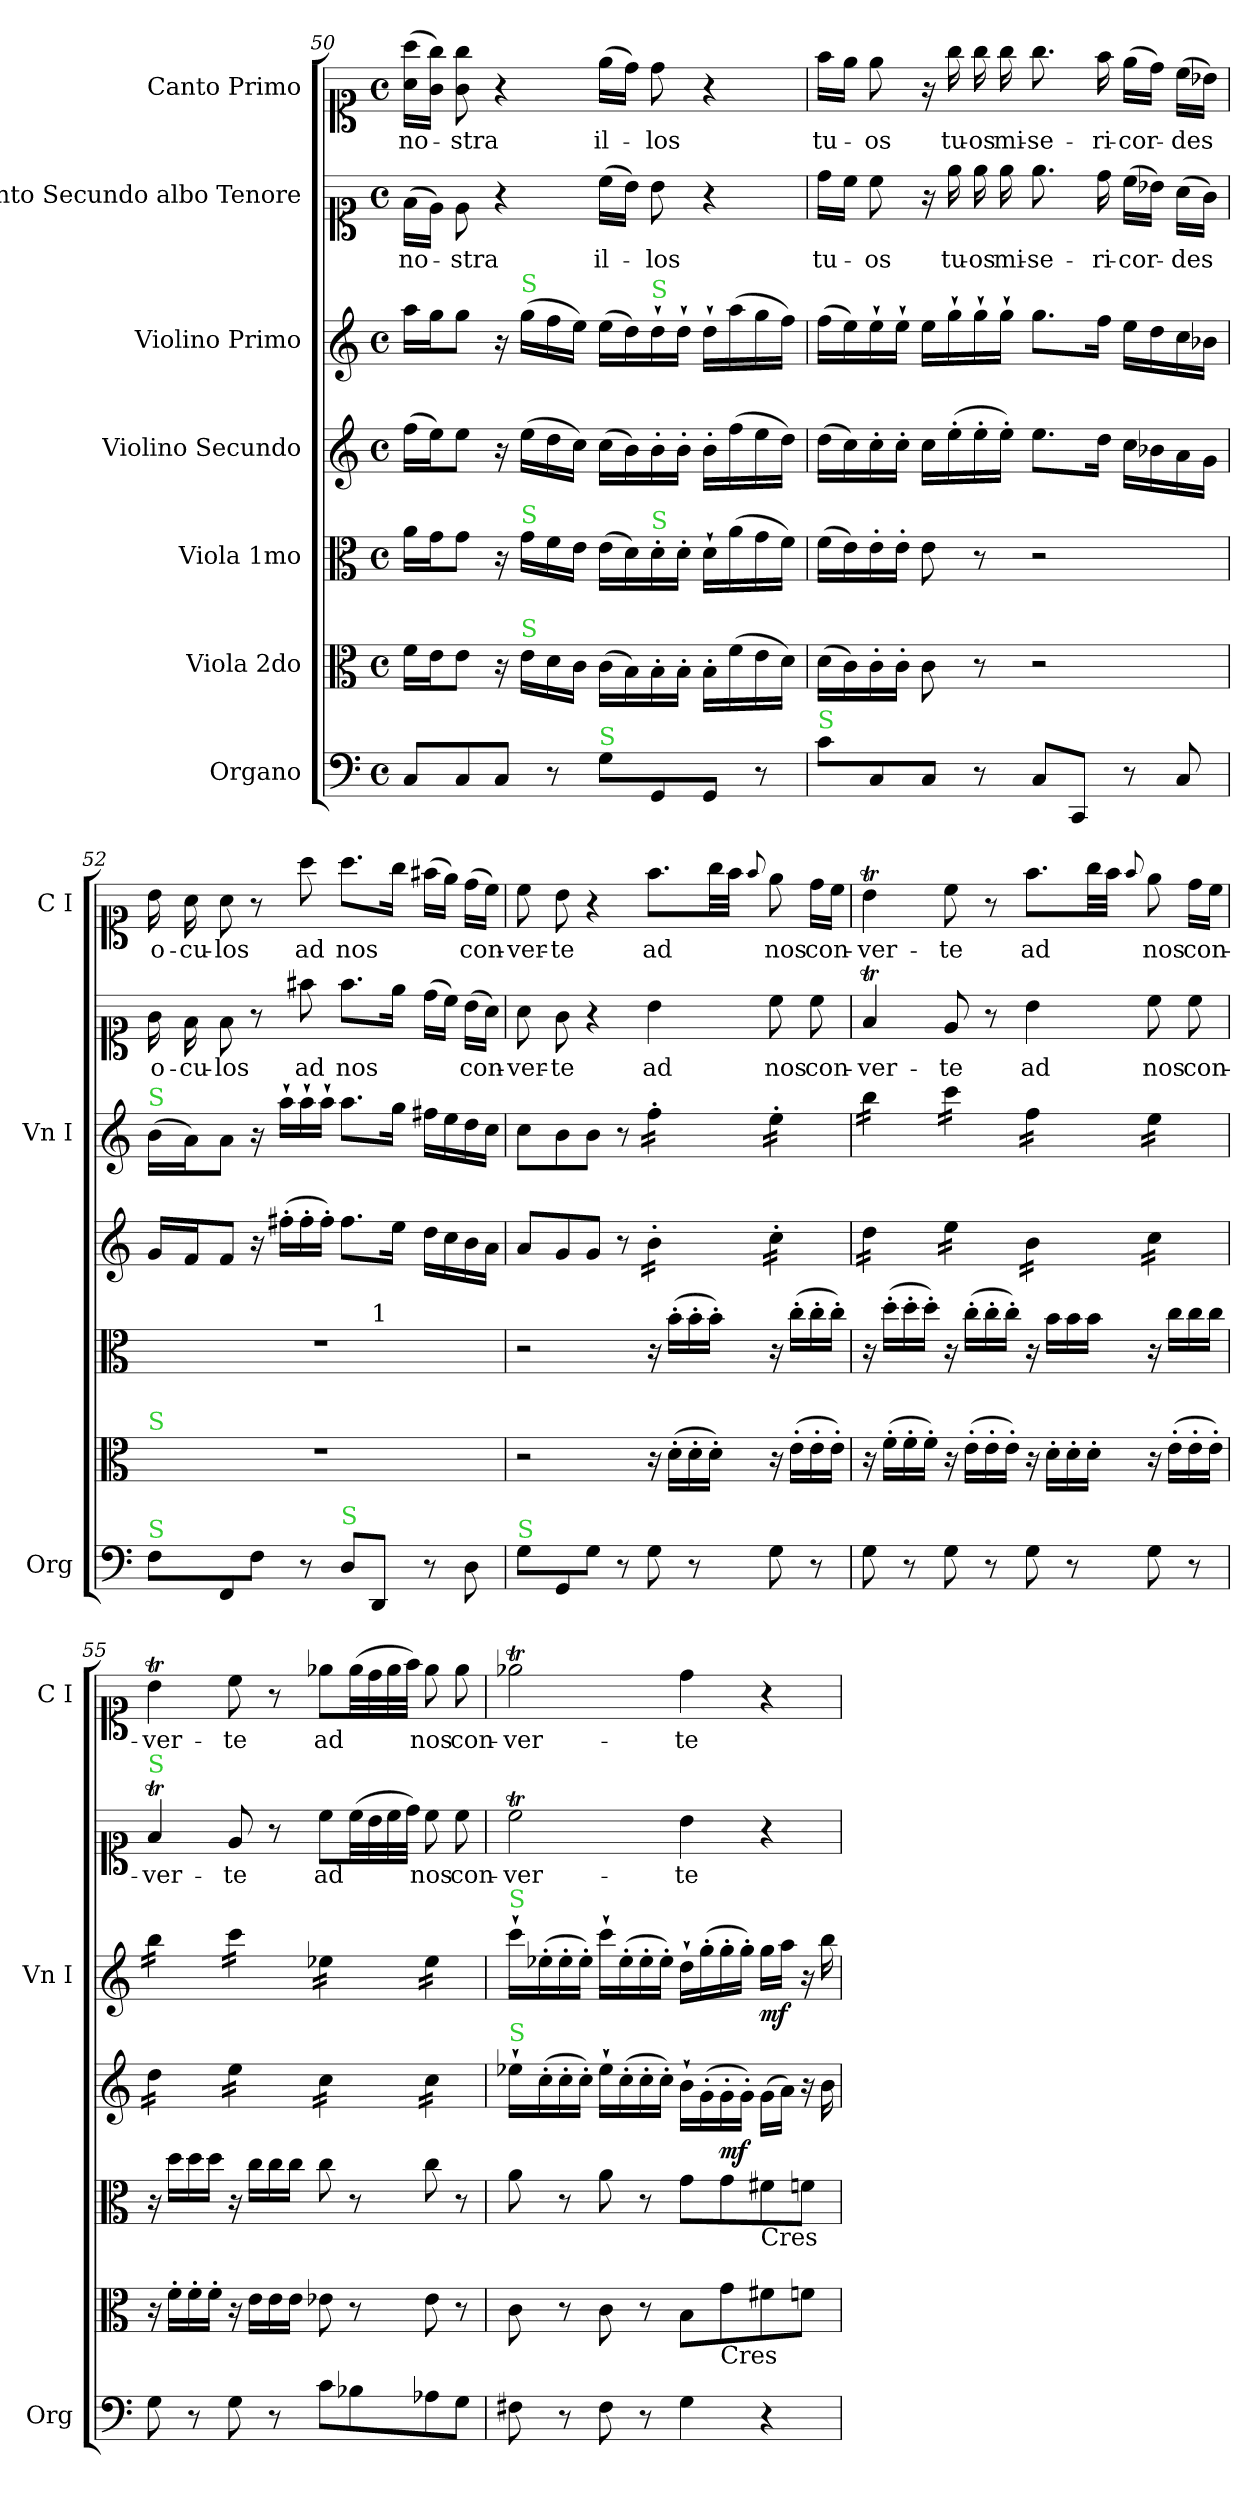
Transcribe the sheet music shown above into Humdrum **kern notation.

**kern	**kern	**kern	**kern	**dynam	**kern	**dynam	**kern	**text	**kern	**text
*part7	*part6	*part5	*part4	*part4	*part3	*part3	*part2	*part2	*part1	*part1
*staff7	*staff6	*staff5	*staff4	*staff4	*staff3	*staff3	*staff2	*staff2	*staff1	*staff1
*I"Organo	*I"Viola 2do	*I"Viola 1mo	*I"Violino Secundo	*	*I"Violino Primo	*	*I"Canto Secundo albo Tenore	*	*I"Canto Primo	*
*I'Org	*	*	*	*	*I'Vn I	*	*	*	*I'C I	*
*clefF4	*clefC3	*clefC3	*clefG2	*	*clefG2	*	*clefC1	*	*clefC1	*
*k[]	*k[]	*k[]	*k[]	*	*k[]	*	*k[]	*	*k[]	*
*C:	*C:	*C:	*C:	*	*C:	*	*C:	*	*C:	*
*M4/4	*M4/4	*M4/4	*M4/4	*	*M4/4	*	*M4/4	*	*M4/4	*
*met(c)	*met(c)	*met(c)	*met(c)	*	*met(c)	*	*met(c)	*	*met(c)	*
=50	=50	=50	=50	=50	=50	=50	=50	=50	=50	=50
8C/L	16f\LL	16a\LL	(16ff\LL	.	16aa\LL	.	(16f\LL	no-	(16a\ 16aa\LL	no-
.	16e\J	16g\J	16ee\J)	.	16gg\J	.	16e\JJ)	.	16g\ 16gg\JJ)	.
8C/	8e\J	8g\J	8ee\J	.	8gg\J	.	8e\	-stra	8g\ 8gg\	-stra
8C/J	16r	16r	16r	.	16r	.	4r	.	4r	.
!	!	!	!	!	!LO:TX:a:color=limegreen:t=S	!	!	!	!	!
!	!	!LO:TX:a:color=limegreen:t=S	!	!	!	!	!	!	!	!
!	!LO:TX:a:color=limegreen:t=S	!	!	!	!	!	!	!	!	!
.	16e\LL	16g\LL	(16ee\LL	.	(16gg\LL	.	.	.	.	.
8r	16d\	16f\	16dd\	.	16ff\	.	.	.	.	.
.	16c\JJ	16e\JJ	16cc\JJ)	.	16ee\JJ)	.	.	.	.	.
!LO:TX:a:color=limegreen:t=S	!	!	!	!	!	!	!	!	!	!
8G\L	(16c\LL	(16e\LL	(16cc\LL	.	(16ee\LL	.	(16cc\LL	il-	(16ee\LL	il-
.	16B\)	16d\)	16b\)	.	16dd\)	.	16b\JJ)	.	16dd\JJ)	.
!	!	!	!	!	!LO:TX:a:color=limegreen:t=S	!	!	!	!	!
!	!	!LO:TX:a:color=limegreen:t=S	!	!	!	!	!	!	!	!
8GG/	16B'\	16d'\	16b'\	.	16dd`\	.	8b\	-los	8dd\	-los
.	16B'\JJ	16d'\JJ	16b'\JJ	.	16dd`\JJ	.	.	.	.	.
8GG/J	16B'\LL	16d`\LL	16b'\LL	.	16dd`\LL	.	4r	.	4r	.
.	(16f\	(16a\	(16ff\	.	(16aa\	.	.	.	.	.
8r	16e\	16g\	16ee\	.	16gg\	.	.	.	.	.
.	16d\JJ)	16f\JJ)	16dd\JJ)	.	16ff\JJ)	.	.	.	.	.
=51	=51	=51	=51	=51	=51	=51	=51	=51	=51	=51
!LO:TX:a:color=limegreen:t=S	!	!	!	!	!	!	!	!	!	!
8c\L	(16d\LL	(16f\LL	(16dd\LL	.	(16ff\LL	.	16dd\LL	tu-	16ff\LL	tu-
.	16c\)	16e\)	16cc\)	.	16ee\)	.	16cc\JJ	.	16ee\JJ	.
8C/	16c'\	16e'\	16cc'\	.	16ee`\	.	8cc\	-os	8ee\	-os
.	16c'\JJ	16e'\JJ	16cc'\JJ	.	16ee`\JJ	.	.	.	.	.
8C/J	8c\	8e\	16cc\LL	.	16ee\LL	.	16r	.	16r	.
.	.	.	(16ee'\	.	16gg`\	.	16ee\	tu-	16gg\	tu-
8r	8r	8r	16ee'\	.	16gg`\	.	16ee\	-os	16gg\	-os
.	.	.	16ee'\JJ)	.	16gg`\JJ	.	16ee\	mi-	16gg\	mi-
8C/L	2r	2r	8.ee\L	.	8.gg\L	.	8.ee\	-se-	8.gg\	-se-
8CC/J	.	.	.	.	.	.	.	.	.	.
.	.	.	16dd\Jk	.	16ff\Jk	.	16dd\	-ri-	16ff\	-ri-
8r	.	.	16cc\LL	.	16ee\LL	.	(16cc\LL	-cor-	(16ee\LL	-cor-
.	.	.	16b-X\	.	16dd\	.	16b-X\JJ)	.	16dd\JJ)	.
8C/	.	.	16a\	.	16cc\	.	(16a\LL	-des	(16cc\LL	-des
.	.	.	16g\JJ	.	16b-X\JJ	.	16g\JJ)	.	16b-X\JJ)	.
=52	=52	=52	=52	=52	=52	=52	=52	=52	=52	=52
!	!	!	!	!	!LO:TX:a:color=limegreen:t=S	!	!	!	!	!
!	!	!LO:TX:a:color=limegreen:t=S	!	!	!	!	!	!	!	!
!	!LO:TX:a:color=limegreen:t=S	!	!	!	!	!	!	!	!	!
!LO:TX:a:color=limegreen:t=S	!	!	!	!	!	!	!	!	!	!
*	*	*^	*	*	*	*	*	*	*	*
8F\L	1r	1r	2ryy	16g/LL	.	(16b\LL	.	16g\	o-	16b\	o-
.	.	.	.	16f/J	.	16a\J)	.	16f\	-cu-	16a\	-cu-
8FF/	.	.	.	8f/J	.	8a\J	.	8f\	-los	8a\	-los
8F\J	.	.	.	16r	.	16r	.	8r	.	8r	.
.	.	.	.	(16ff#X'\LL	.	16aa`\LL	.	.	.	.	.
8r	.	.	.	16ff#'\	.	16aa`\	.	8ff#X\	ad	8aa\	ad
.	.	.	.	16ff#'\JJ)	.	16aa`\JJ	.	.	.	.	.
!LO:TX:a:color=limegreen:t=S	!	!	!	!	!	!	!	!	!	!	!
8D\L	.	.	8ryy	8.ff#\L	.	8.aa\L	.	8.ff#\L	nos	8.aa\L	nos
!	!	!	!LO:TX:a:t=1	!	!	!	!	!	!	!	!
8DD/J	.	.	4.ryy	.	.	.	.	.	.	.	.
.	.	.	.	16ee\Jk	.	16gg\Jk	.	16ee\Jk	.	16gg\Jk	.
8r	.	.	.	16dd\LL	.	16ff#X\LL	.	(16dd\LL	.	(16ff#X\LL	.
.	.	.	.	16cc\	.	16ee\	.	16cc\JJ)	.	16ee\JJ)	.
8D\	.	.	.	16b\	.	16dd\	.	(16b\LL	con-	(16dd\LL	con-
.	.	.	.	16a\JJ	.	16cc\JJ	.	16a\JJ)	.	16cc\JJ)	.
=53	=53	=53	=53	=53	=53	=53	=53	=53	=53	=53	=53
!LO:TX:a:color=limegreen:t=S	!	!	!	!	!	!	!	!	!	!	!
*	*	*v	*v	*	*	*	*	*	*	*	*
8G\L	2r	2r	8a/L	.	8cc\L	.	8a\	-ver-	8cc\	-ver-
8GG/	.	.	8g/	.	8b\	.	8g\	-te	8b\	-te
8G\J	.	.	8g/J	.	8b\J	.	4r	.	4r	.
8r	.	.	8r	.	8r	.	.	.	.	.
!	!	!	!LO:TX:a:color=limegreen:t=S	!	!	!	!	!	!	!
*	*	*	*tremolo	*	*	*	*	*	*	*
*	*	*	*	*	*tremolo	*	*	*	*	*
8G\	16r	16r	16b'\LL	.	16ff'\LL	.	4b\	ad	8.ff\L	ad
.	(16d'\LL	(16b'\LL	16b'\	.	16ff'\	.	.	.	.	.
8r	16d'\	16b'\	16b'\	.	16ff'\	.	.	.	.	.
.	16d'\JJ)	16b'\JJ)	16b'\JJ	.	16ff'\JJ	.	.	.	32gg\LL	.
.	.	.	.	.	.	.	.	.	32ff\JJJ	.
.	.	.	.	.	.	.	.	.	8qqff/	.
8G\	16r	16r	16cc'\LL	.	16ee'\LL	.	8cc\	nos	8ee\	nos
.	(16e'\LL	(16cc'\LL	16cc'\	.	16ee'\	.	.	.	.	.
8r	16e'\	16cc'\	16cc'\	.	16ee'\	.	8cc\	con-	16dd\LL	con-
.	16e'\JJ)	16cc'\JJ)	16cc'\JJ	.	16ee'\JJ	.	.	.	16cc\JJ	.
=54	=54	=54	=54	=54	=54	=54	=54	=54	=54	=54
8G\	16r	16r	16dd\LL	.	16bb\LL	.	4fT/	-ver-	4bt\	-ver-
.	(16f'\LL	(16dd'\LL	16dd\	.	16bb\	.	.	.	.	.
8r	16f'\	16dd'\	16dd\	.	16bb\	.	.	.	.	.
.	16f'\JJ)	16dd'\JJ)	16dd\JJ	.	16bb\JJ	.	.	.	.	.
8G\	16r	16r	16ee\LL	.	16ccc\LL	.	8e/	-te	8cc\	-te
.	(16e'\LL	(16cc'\LL	16ee\	.	16ccc\	.	.	.	.	.
8r	16e'\	16cc'\	16ee\	.	16ccc\	.	8r	.	8r	.
.	16e'\JJ)	16cc'\JJ)	16ee\JJ	.	16ccc\JJ	.	.	.	.	.
8G\	16r	16r	16b\LL	.	16ff\LL	.	4b\	ad	8.ff\L	ad
.	16d'\LL	16b\LL	16b\	.	16ff\	.	.	.	.	.
8r	16d'\	16b\	16b\	.	16ff\	.	.	.	.	.
.	16d'\JJ	16b\JJ	16b\JJ	.	16ff\JJ	.	.	.	32gg\LL	.
.	.	.	.	.	.	.	.	.	32ff\JJJ	.
.	.	.	.	.	.	.	.	.	8qqff/	.
8G\	16r	16r	16cc\LL	.	16ee\LL	.	8cc\	nos	8ee\	nos
.	(16e'\LL	16cc\LL	16cc\	.	16ee\	.	.	.	.	.
8r	16e'\	16cc\	16cc\	.	16ee\	.	8cc\	con-	16dd\LL	con-
.	16e'\JJ)	16cc\JJ	16cc\JJ	.	16ee\JJ	.	.	.	16cc\JJ	.
=55	=55	=55	=55	=55	=55	=55	=55	=55	=55	=55
!	!	!	!	!	!	!	!LO:TX:a:color=limegreen:t=S	!	!	!
8G\	16r	16r	16dd\LL	.	16bb\LL	.	4fT/	-ver-	4bt\	-ver-
.	16f'\LL	16dd\LL	16dd\	.	16bb\	.	.	.	.	.
8r	16f'\	16dd\	16dd\	.	16bb\	.	.	.	.	.
.	16f'\JJ	16dd\JJ	16dd\JJ	.	16bb\JJ	.	.	.	.	.
8G\	16r	16r	16ee\LL	.	16ccc\LL	.	8e/	-te	8cc\	-te
.	16e\LL	16cc\LL	16ee\	.	16ccc\	.	.	.	.	.
8r	16e\	16cc\	16ee\	.	16ccc\	.	8r	.	8r	.
.	16e\JJ	16cc\JJ	16ee\JJ	.	16ccc\JJ	.	.	.	.	.
8c\L	8e-X\	8cc\	16cc\LL	.	16ee-X\LL	.	8cc\L	ad	8ee-X\L	ad
.	.	.	16cc\	.	16ee-X\	.	.	.	.	.
8B-X\	8r	8r	16cc\	.	16ee-X\	.	(32cc\LL	.	(32ee-\LL	.
.	.	.	.	.	.	.	32b\	.	32dd\	.
.	.	.	16cc\JJ	.	16ee-X\JJ	.	32cc\	.	32ee-\	.
.	.	.	.	.	.	.	32dd\JJJ)	.	32ff\JJJ)	.
8A-X\	8e-\	8cc\	16cc\LL	.	16ee-\LL	.	8cc\	nos	8ee-\	nos
.	.	.	16cc\	.	16ee-\	.	.	.	.	.
8G\J	8r	8r	16cc\	.	16ee-\	.	8cc\	con-	8ee-\	con-
.	.	.	16cc\JJ	.	16ee-\JJ	.	.	.	.	.
*	*	*	*	*	*Xtremolo	*	*	*	*	*
*	*	*	*Xtremolo	*	*	*	*	*	*	*
=56	=56	=56	=56	=56	=56	=56	=56	=56	=56	=56
!	!	!	!	!	!LO:TX:a:color=limegreen:t=S	!	!	!	!	!
!	!	!	!LO:TX:a:color=limegreen:t=S	!	!	!	!	!	!	!
8F#X\	8c\	8a\	16ee-X`\LL	.	16ccc`\LL	.	2ccT\	-ver-	2ee-XT\	-ver-
.	.	.	(16cc'\	.	(16ee-X'\	.	.	.	.	.
8r	8r	8r	16cc'\	.	16ee-'\	.	.	.	.	.
.	.	.	16cc'\JJ)	.	16ee-'\JJ)	.	.	.	.	.
8F#\	8c\	8a\	16ee-`\LL	.	16ccc`\LL	.	.	.	.	.
.	.	.	(16cc'\	.	(16ee-'\	.	.	.	.	.
8r	8r	8r	16cc'\	.	16ee-'\	.	.	.	.	.
.	.	.	16cc'\JJ)	.	16ee-'\JJ)	.	.	.	.	.
4G\	8B\L	8g\L	16b`\LL	.	16dd`\LL	.	4b\	-te	4dd\	-te
.	.	.	(16g'\	.	(16gg'\	.	.	.	.	.
!	!LO:TX:b:t=Cres	!	!	!	!	!	!	!	!	!
!	!	!	!	!LO:DY:b	!	!	!	!	!	!
.	8g\	8g\	16g'\	mf	16gg'\	.	.	.	.	.
.	.	.	16g'\JJ)	.	16gg'\JJ)	.	.	.	.	.
!	!	!LO:TX:b:t=Cres	!	!	!	!	!	!	!	!
!	!	!	!	!	!	!LO:DY:b	!	!	!	!
4r	8f#X\	8f#X\	(16g\LL	.	16gg\LL	mf	4r	.	4r	.
.	.	.	16a\JJ)	.	16aa\JJ	.	.	.	.	.
.	8fn\J	8fn\J	16r	.	16r	.	.	.	.	.
.	.	.	16b\	.	16bb\	.	.	.	.	.
=	=	=	=	=	=	=	=	=	=	=
*-	*-	*-	*-	*-	*-	*-	*-	*-	*-	*-
